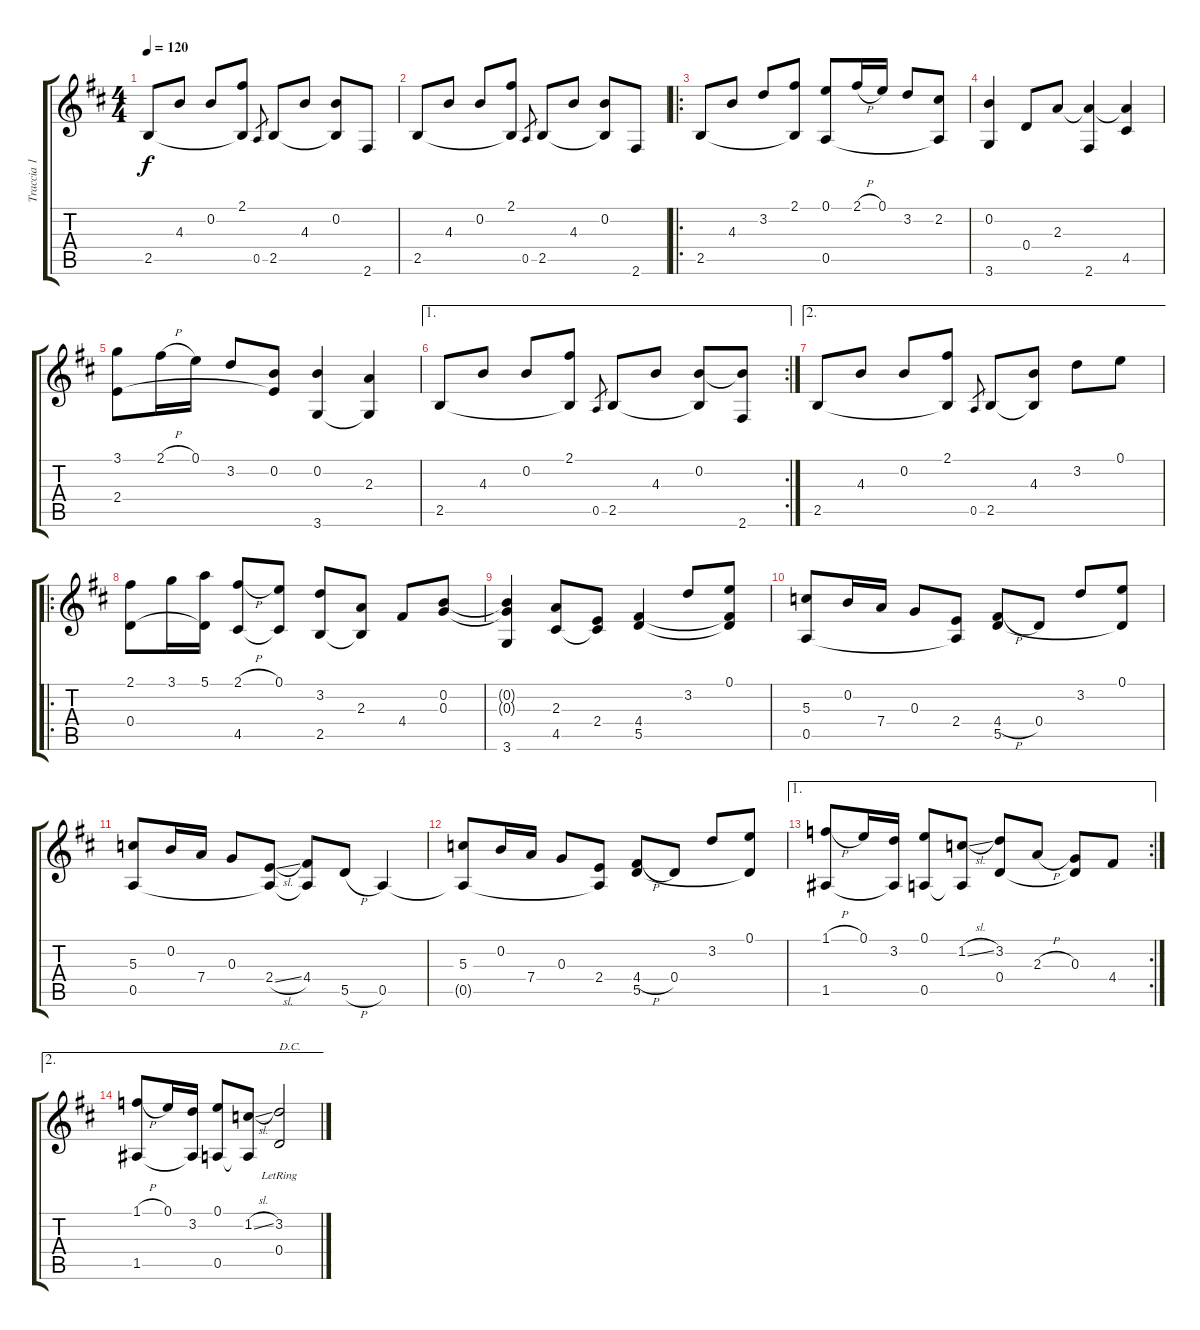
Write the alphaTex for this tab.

\track ("Traccia 1" "Traccia 1") {instrument acousticguitarnylon}
\staff {score tabs}
\tuning (E4 B3 G3 D3 A2 E2) {hide}
\ts (4 4)
\tempo 120
\clef g2
\ks d
2.5.8{dy f instrument acousticguitarnylon} 4.3.8 0.2.8 (2.1 2.5{t}).8 0.5.8{gr} 2.5.8 4.3.8 (0.2 2.5{t}).8 2.6.8 |
2.5.8 4.3.8 0.2.8 (2.1 2.5{t}).8 0.5.8{gr} 2.5.8 4.3.8 (0.2 2.5{t}).8 2.6.8 |
\ro
2.5.8 4.3.8 3.2.8 (2.1 2.5{t}).8 (0.1 0.5).8 2.1{h}.16 0.1.16 3.2.8 (2.2 0.5{t}).8 |
(0.2 3.6).4 0.4.8 2.3.8 (2.3{t} 2.6).4 (2.3{t} 4.5).4 |
(3.1 2.4).8 2.1{h}.16 0.1.16 3.2.8 (0.2 2.4{t}).8 (0.2 3.6).4 (2.3 3.6{t}).4 |
\ae 1
\rc 2
2.5.8 4.3.8 0.2.8 (2.1 2.5{t}).8 0.5.8{gr} 2.5.8 4.3.8 (0.2 2.5{t}).8 (0.2{t} 2.6).8 |
\ae 2
2.5.8 4.3.8 0.2.8 (2.1 2.5{t}).8 0.5.8{gr} 2.5.8 (4.3 2.5{t}).8 3.2.8 0.1.8 |
\ro
(2.1 0.4).8 3.1.16 (5.1 0.4{t}).16 (2.1{h} 4.5).8 (0.1 4.5{t}).8 (3.2 2.5).8 (2.3 2.5{t}).8 4.4.8 (0.2 0.3).8 |
(0.2{t} 0.3{t} 3.6).4 (2.3 4.5).8 (2.4 4.5{t}).8 (4.4 5.5).4 3.2.8 (0.1 4.4{t} 5.5{t}).8 |
(5.3 0.5).8 0.2.16 7.4.16 0.3.8 (2.4 0.5{t}).8 (4.4{h} 5.5).8 0.4.8 3.2.8 (0.1 5.5{t}).8 |
(5.3 0.5).8 0.2.16 7.4.16 0.3.8 (2.4{sl} 0.5{t}).8 (4.4 0.5{t}).8 5.5{h}.8 0.5.4 |
(5.3 0.5{t}).8 0.2.16 7.4.16 0.3.8 (2.4 0.5{t}).8 (4.4{h} 5.5).8 0.4.8 3.2.8 (0.1 5.5{t}).8 |
\ae 1
\rc 2
(1.1{h} 1.5).8 0.1.16 (3.2 1.5{t}).16 (0.1 0.5).8 (1.2{sl} 0.5{t}).8 (3.2 0.4).8 2.3{h}.8 (0.3 0.4{t}).8 4.4.8 |
\ae 2
(1.1{h} 1.5).8 0.1.16 (3.2 1.5{t}).16 (0.1 0.5).8 (1.2{sl} 0.5{t}).8 (3.2{lr} 0.4{lr}).2{txt "D.C."}
